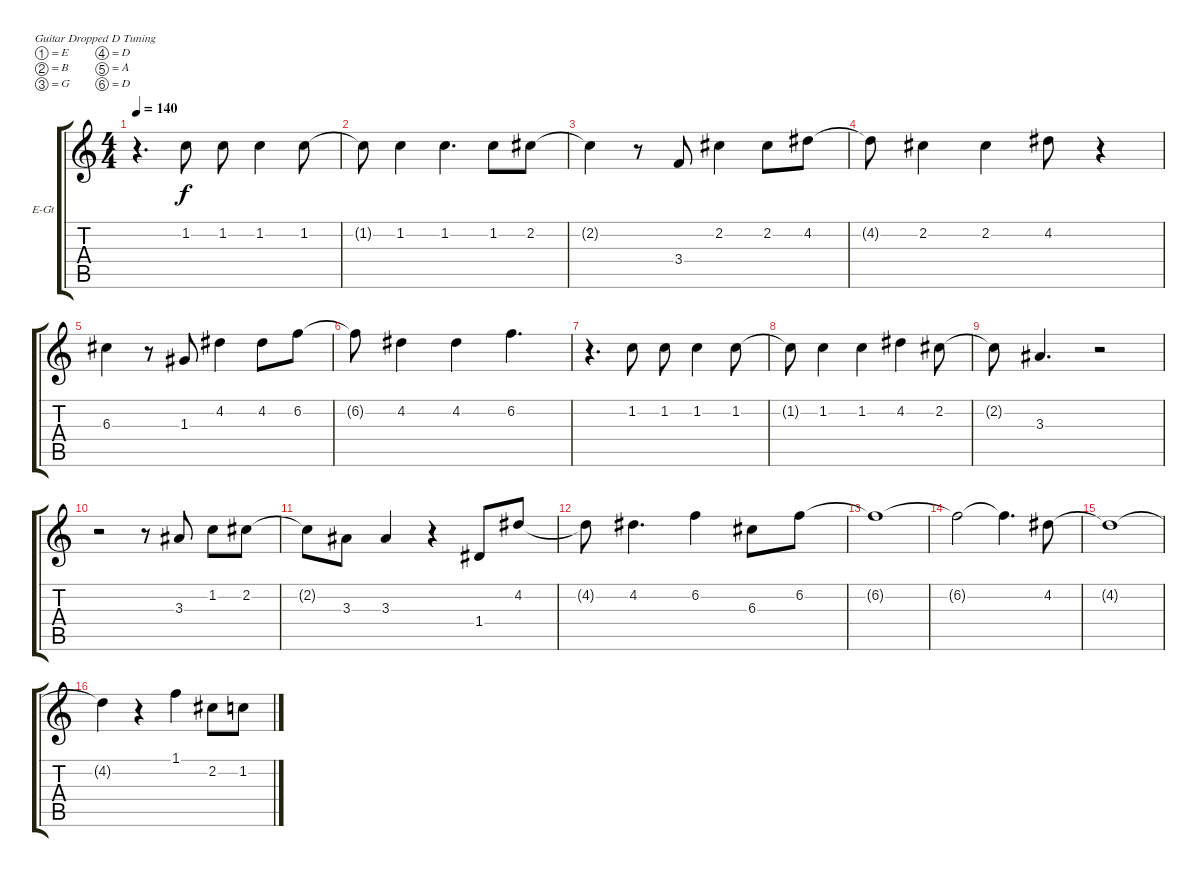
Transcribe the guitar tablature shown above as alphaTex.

\bracketExtendMode groupsimilarinstruments
\firstSystemTrackNameOrientation horizontal
\otherSystemsTrackNameOrientation horizontal
\track ("Vocals Guitar Solo" "E-Gt") {instrument distortionguitar}
\staff {score tabs}
\tuning (E4 B3 G3 D3 A2 D2)
\ts (4 4)
\tempo 140
\clef g2
\scale
0.333333
\ks c
r.4{d dy f} 1.2.8 1.2.8 1.2.4 1.2.8 |
\scale
0.333333 1.2{t}.8 1.2.4 1.2.4{d} 1.2.8 2.2.8 |
\scale
0.333333 2.2{t}.4 r.8 3.4.8 2.2.4 2.2.8 4.2.8 |
\scale
0.333333 4.2{t}.8 2.2.4 2.2.4 4.2.8 r.4 |
\scale
0.333333 6.3.4 r.8 1.3.8 4.2.4 4.2.8 6.2.8 |
\scale
0.333333 6.2{t}.8 4.2.4 4.2.4 6.2.4{d} |
\scale
0.333333 r.4{d} 1.2.8 1.2.8 1.2.4 1.2.8 |
\scale
0.333333 1.2{t}.8 1.2.4 1.2.4 4.2.4 2.2.8 |
\scale
0.333333 2.2{t}.8 3.3.4{d} r.2 |
\scale
0.333333 r.2 r.8 3.3.8 1.2.8 2.2.8 |
\scale
0.333333 2.2{t}.8 3.3.8 3.3.4 r.4 1.4.8 4.2.8 |
\scale
0.333333 4.2{t}.8 4.2.4{d} 6.2.4 6.3.8 6.2.8 |
\scale
0.333333 6.2{t}.1 |
\scale
0.333333 6.2{t}.2 6.2{t}.4{d} 4.2.8 |
\scale
0.333333 4.2{t}.1 |
\scale
0.333333 4.2{t}.4 r.4 1.1.4 2.2.8 1.2.8
